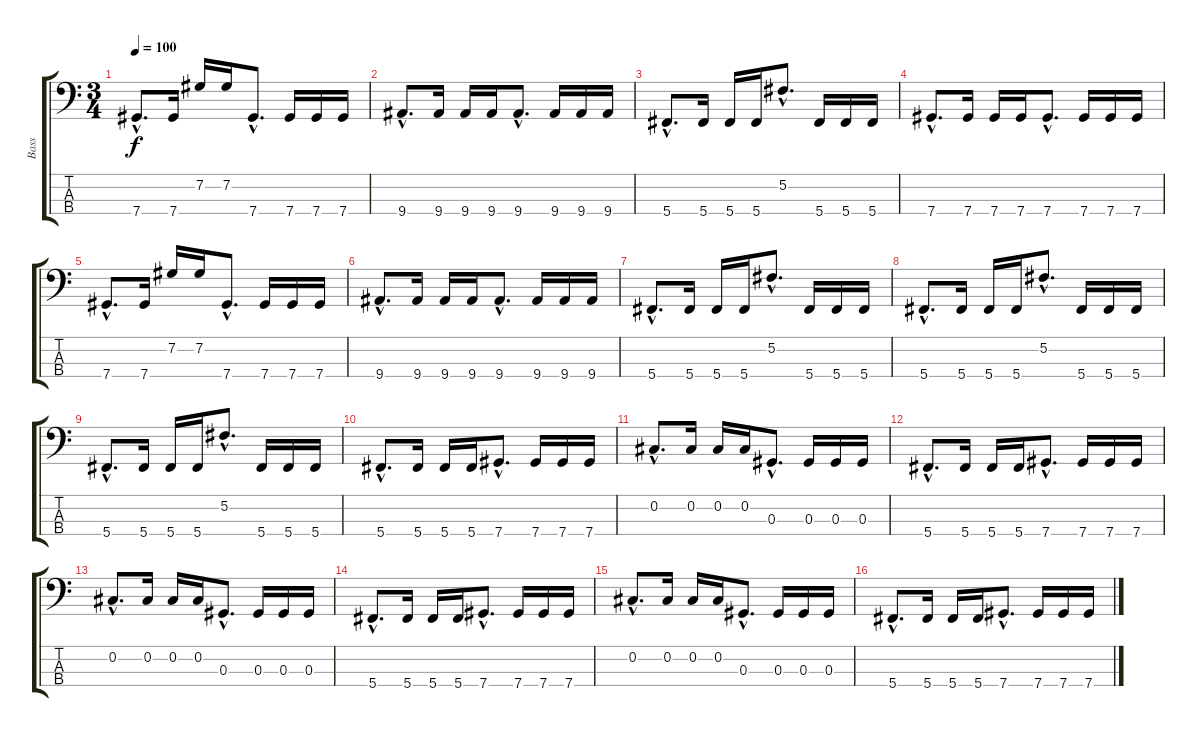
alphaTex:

\track ("Bass" "Bass") {instrument electricbasspick}
\staff {score tabs}
\tuning (Gb2 Db2 Ab1 Db1) {hide}
\ts (3 4)
\tempo 100
\clef f4
\ks c
7.4{hac}.8{d dy f} 7.4.16 7.2.16 7.2.16 7.4{hac}.8{d} 7.4.16 7.4.16 7.4.16 |
9.4{hac}.8{d} 9.4.16 9.4.16 9.4.16 9.4{hac}.8{d} 9.4.16 9.4.16 9.4.16 |
5.4{hac}.8{d} 5.4.16 5.4.16 5.4.16 5.2{hac}.8{d} 5.4.16 5.4.16 5.4.16 |
7.4{hac}.8{d} 7.4.16 7.4.16 7.4.16 7.4{hac}.8{d} 7.4.16 7.4.16 7.4.16 |
7.4{hac}.8{d} 7.4.16 7.2.16 7.2.16 7.4{hac}.8{d} 7.4.16 7.4.16 7.4.16 |
9.4{hac}.8{d} 9.4.16 9.4.16 9.4.16 9.4{hac}.8{d} 9.4.16 9.4.16 9.4.16 |
5.4{hac}.8{d} 5.4.16 5.4.16 5.4.16 5.2{hac}.8{d} 5.4.16 5.4.16 5.4.16 |
5.4{hac}.8{d} 5.4.16 5.4.16 5.4.16 5.2{hac}.8{d} 5.4.16 5.4.16 5.4.16 |
5.4{hac}.8{d} 5.4.16 5.4.16 5.4.16 5.2{hac}.8{d} 5.4.16 5.4.16 5.4.16 |
5.4{hac}.8{d} 5.4.16 5.4.16 5.4.16 7.4{hac}.8{d} 7.4.16 7.4.16 7.4.16 |
0.2{hac}.8{d} 0.2.16 0.2.16 0.2.16 0.3{hac}.8{d} 0.3.16 0.3.16 0.3.16 |
5.4{hac}.8{d} 5.4.16 5.4.16 5.4.16 7.4{hac}.8{d} 7.4.16 7.4.16 7.4.16 |
0.2{hac}.8{d} 0.2.16 0.2.16 0.2.16 0.3{hac}.8{d} 0.3.16 0.3.16 0.3.16 |
5.4{hac}.8{d} 5.4.16 5.4.16 5.4.16 7.4{hac}.8{d} 7.4.16 7.4.16 7.4.16 |
0.2{hac}.8{d} 0.2.16 0.2.16 0.2.16 0.3{hac}.8{d} 0.3.16 0.3.16 0.3.16 |
5.4{hac}.8{d} 5.4.16 5.4.16 5.4.16 7.4{hac}.8{d} 7.4.16 7.4.16 7.4.16
